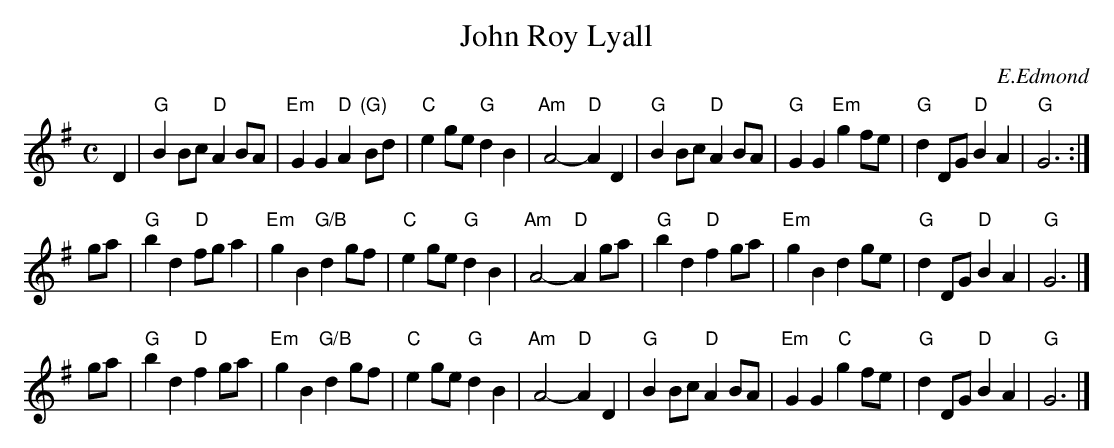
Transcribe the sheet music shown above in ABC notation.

X:1
T: John Roy Lyall
C: E.Edmond
M: C
L: 1/8
K: G
D2 \
| "G"B2Bc "D"A2BA | "Em"G2G2 "D"A2"(G)"Bd | "C"e2ge "G"d2B2 | "Am"A4- "D"A2 D2 \
| "G"B2Bc "D"A2BA | "G"G2G2 "Em"g2fe | "G"d2DG "D"B2A2 | "G"G6 :|
ga \
| "G"b2d2 "D"fga2 | "Em"g2B2 "G/B"d2gf | "C"e2ge "G"d2B2 | "Am"A4- "D"A2ga \
| "G"b2d2 "D"f2ga | "Em"g2B2 d2ge | "G"d2DG "D"B2A2 | "G"G6 |]
ga \
| "G"b2d2 "D"f2ga | "Em"g2B2 "G/B"d2gf | "C"e2ge "G"d2B2 | "Am"A4- "D"A2D2 \
| "G"B2Bc "D"A2BA | "Em"G2G2 "C"g2fe | "G"d2DG "D"B2A2 | "G"G6 |]
